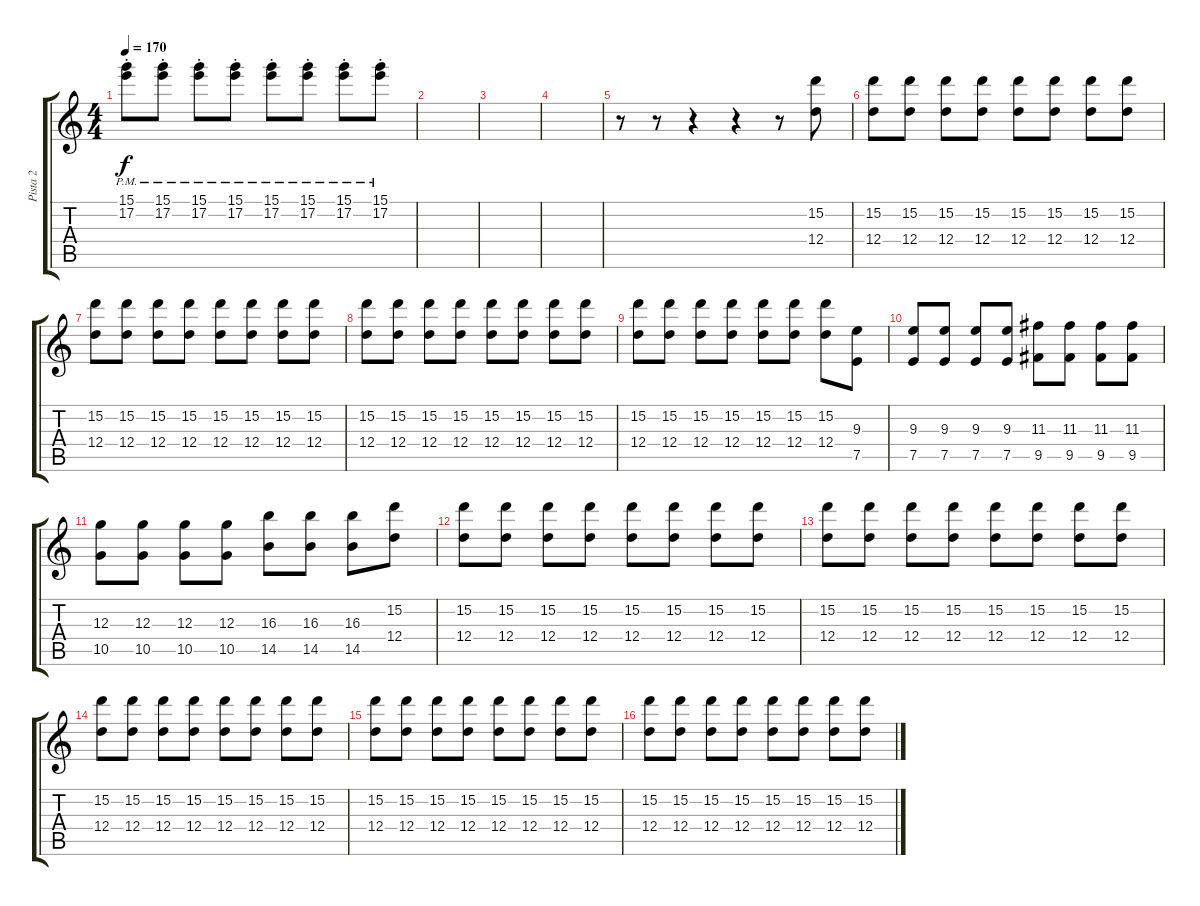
\track ("Pista 2" "Pista 2") {instrument overdrivenguitar}
\staff {score tabs}
\tuning (E4 B3 G3 D3 A2 D2) {hide}
\ts (4 4)
\tempo 170
\clef g2
\ks c
(15.1{pm st} 17.2{pm st}).8{dy f} (15.1{pm st} 17.2{pm st}).8 (15.1{pm st} 17.2{pm st}).8 (15.1{pm st} 17.2{pm st}).8 (15.1{pm st} 17.2{pm st}).8 (15.1{pm st} 17.2{pm st}).8 (15.1{pm st} 17.2{pm st}).8 (15.1{pm st} 17.2{st}).8 |
|
|
|
r.8 r.8 r.4 r.4 r.8 (15.2 12.4).8{volume 10 balance 8} |
(15.2 12.4).8 (15.2 12.4).8 (15.2 12.4).8 (15.2 12.4).8 (15.2 12.4).8 (15.2 12.4).8 (15.2 12.4).8 (15.2 12.4).8 |
(15.2 12.4).8 (15.2 12.4).8 (15.2 12.4).8 (15.2 12.4).8 (15.2 12.4).8 (15.2 12.4).8 (15.2 12.4).8 (15.2 12.4).8 |
(15.2 12.4).8 (15.2 12.4).8 (15.2 12.4).8 (15.2 12.4).8 (15.2 12.4).8 (15.2 12.4).8 (15.2 12.4).8 (15.2 12.4).8 |
(15.2 12.4).8 (15.2 12.4).8 (15.2 12.4).8 (15.2 12.4).8 (15.2 12.4).8 (15.2 12.4).8 (15.2 12.4).8 (9.3 7.5).8{volume 16} |
(9.3 7.5).8 (9.3 7.5).8 (9.3 7.5).8 (9.3 7.5).8 (11.3 9.5).8 (11.3 9.5).8 (11.3 9.5).8 (11.3 9.5).8 |
(12.3 10.5).8 (12.3 10.5).8 (12.3 10.5).8 (12.3 10.5).8 (16.3 14.5).8 (16.3 14.5).8 (16.3 14.5).8 (15.2 12.4).8{volume 10} |
(15.2 12.4).8 (15.2 12.4).8 (15.2 12.4).8 (15.2 12.4).8 (15.2 12.4).8 (15.2 12.4).8 (15.2 12.4).8 (15.2 12.4).8 |
(15.2 12.4).8 (15.2 12.4).8 (15.2 12.4).8 (15.2 12.4).8 (15.2 12.4).8 (15.2 12.4).8 (15.2 12.4).8 (15.2 12.4).8 |
(15.2 12.4).8 (15.2 12.4).8 (15.2 12.4).8 (15.2 12.4).8 (15.2 12.4).8 (15.2 12.4).8 (15.2 12.4).8 (15.2 12.4).8 |
(15.2 12.4).8 (15.2 12.4).8 (15.2 12.4).8 (15.2 12.4).8 (15.2 12.4).8 (15.2 12.4).8 (15.2 12.4).8 (15.2 12.4).8 |
(15.2 12.4).8 (15.2 12.4).8 (15.2 12.4).8 (15.2 12.4).8 (15.2 12.4).8 (15.2 12.4).8 (15.2 12.4).8 (15.2 12.4).8
